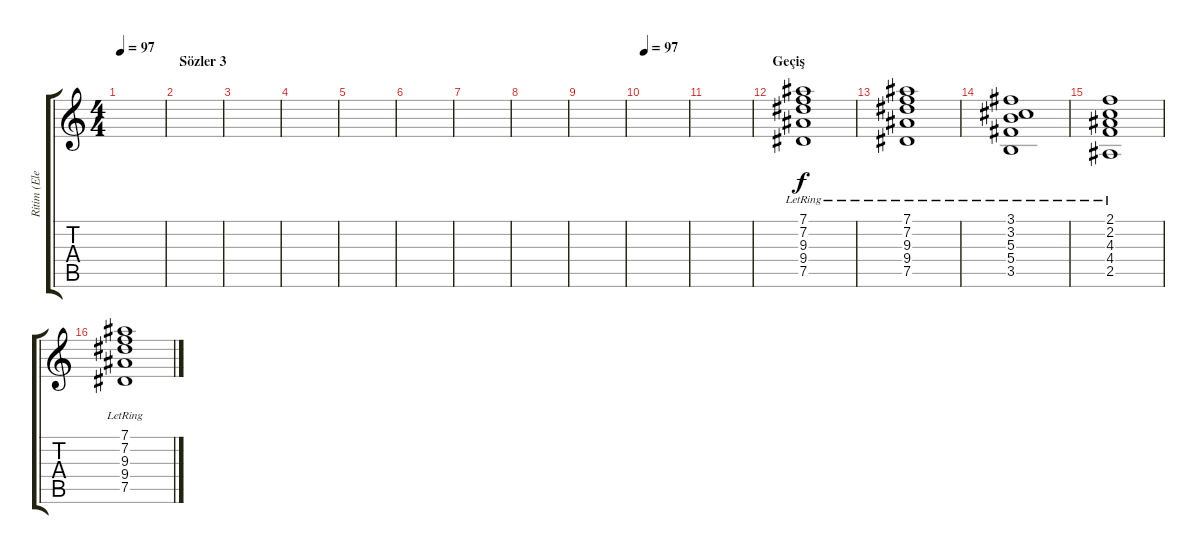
\track ("Ritim (Elektro)" "Ritim (Ele") {instrument electricguitarclean}
\staff {score tabs}
\tuning (Eb4 Bb3 Gb3 Db3 Ab2 Eb2) {hide}
\ts (4 4)
\tempo 97
\clef g2
\ks c
|
\section ("" "Sözler 3")
|
|
|
|
|
|
|
|
\tempo 97
|
|
\section ("" "Geçiş")
(7.1{lr} 7.2{lr} 9.3{lr} 9.4{lr} 7.5{lr}).1{volume 8 instrument overdrivenguitar} |
(7.1{lr} 7.2{lr} 9.3{lr} 9.4{lr} 7.5{lr}).1 |
(3.1{lr} 3.2{lr} 5.3{lr} 5.4{lr} 3.5{lr}).1 |
(2.1{lr} 2.2{lr} 4.3{lr} 4.4{lr} 2.5{lr}).1 |
(7.1{lr} 7.2{lr} 9.3{lr} 9.4{lr} 7.5{lr}).1
